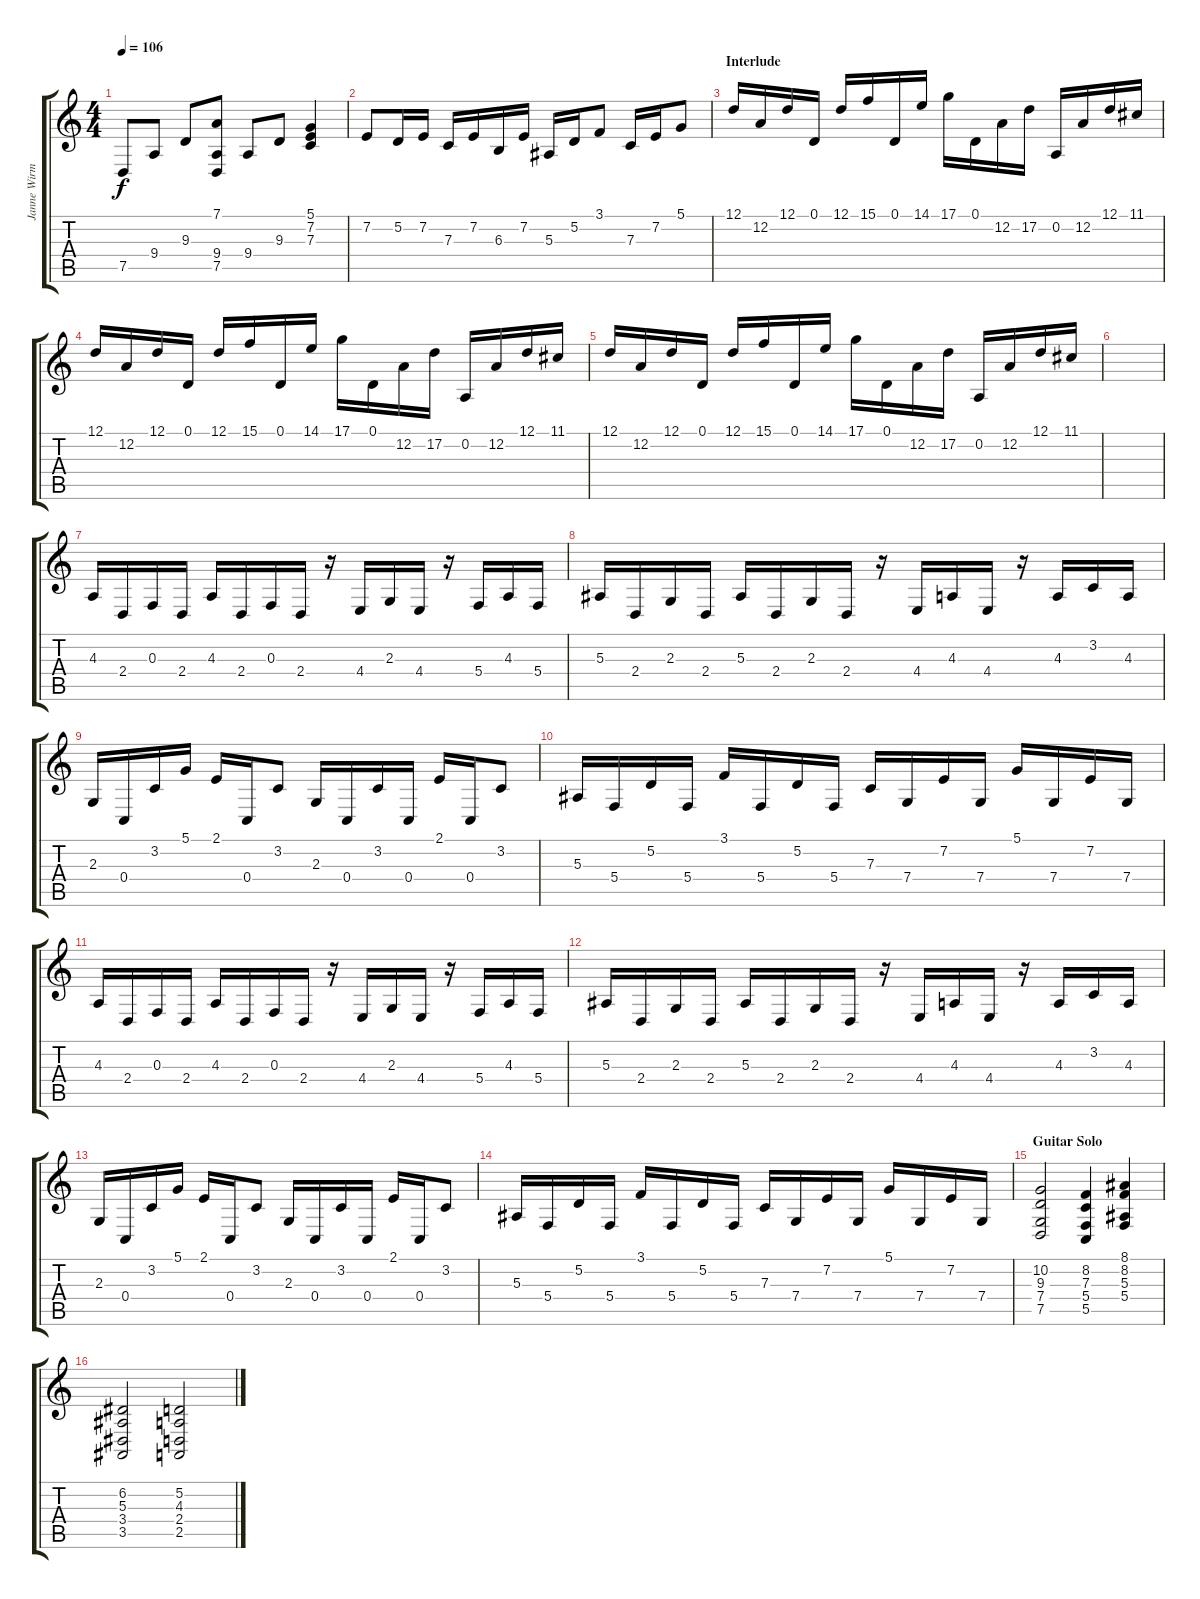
\track ("Janne Wirman" "Janne Wirm") {instrument stringensemble1}
\staff {score tabs}
\tuning (D4 A3 F3 C3 G2 D2) {hide}
\ts (4 4)
\tempo 106
\clef g2
\ks c
7.5.8{dy f} 9.4.8 9.3.8 (7.1 9.4 7.5).8 9.4.8 9.3.8 (5.1 7.2 7.3).4 |
7.2.8 5.2.16 7.2.16 7.3.16 7.2.16 6.3.16 7.2.16 5.3.16 5.2.16 3.1.8 7.3.16 7.2.16 5.1.8 |
\section ("" "Interlude")
12.1.16 12.2.16 12.1.16 0.1.16 12.1.16 15.1.16 0.1.16 14.1.16 17.1.16 0.1.16 12.2.16 17.2.16 0.2.16 12.2.16 12.1.16 11.1.16 |
12.1.16 12.2.16 12.1.16 0.1.16 12.1.16 15.1.16 0.1.16 14.1.16 17.1.16 0.1.16 12.2.16 17.2.16 0.2.16 12.2.16 12.1.16 11.1.16 |
12.1.16 12.2.16 12.1.16 0.1.16 12.1.16 15.1.16 0.1.16 14.1.16 17.1.16 0.1.16 12.2.16 17.2.16 0.2.16 12.2.16 12.1.16 11.1.16 |
|
4.3.16 2.4.16 0.3.16 2.4.16 4.3.16 2.4.16 0.3.16 2.4.16 r.16 4.4.16 2.3.16 4.4.16 r.16 5.4.16 4.3.16 5.4.16 |
5.3.16 2.4.16 2.3.16 2.4.16 5.3.16 2.4.16 2.3.16 2.4.16 r.16 4.4.16 4.3.16 4.4.16 r.16 4.3.16 3.2.16 4.3.16 |
2.3.16 0.4.16 3.2.16 5.1.16 2.1.16 0.4.16 3.2.8 2.3.16 0.4.16 3.2.16 0.4.16 2.1.16 0.4.16 3.2.8 |
5.3.16 5.4.16 5.2.16 5.4.16 3.1.16 5.4.16 5.2.16 5.4.16 7.3.16 7.4.16 7.2.16 7.4.16 5.1.16 7.4.16 7.2.16 7.4.16 |
4.3.16 2.4.16 0.3.16 2.4.16 4.3.16 2.4.16 0.3.16 2.4.16 r.16 4.4.16 2.3.16 4.4.16 r.16 5.4.16 4.3.16 5.4.16 |
5.3.16 2.4.16 2.3.16 2.4.16 5.3.16 2.4.16 2.3.16 2.4.16 r.16 4.4.16 4.3.16 4.4.16 r.16 4.3.16 3.2.16 4.3.16 |
2.3.16 0.4.16 3.2.16 5.1.16 2.1.16 0.4.16 3.2.8 2.3.16 0.4.16 3.2.16 0.4.16 2.1.16 0.4.16 3.2.8 |
5.3.16 5.4.16 5.2.16 5.4.16 3.1.16 5.4.16 5.2.16 5.4.16 7.3.16 7.4.16 7.2.16 7.4.16 5.1.16 7.4.16 7.2.16 7.4.16 |
\section ("" "Guitar Solo")
(10.2 9.3 7.4 7.5).2 (8.2 7.3 5.4 5.5).4 (8.1 8.2 5.3 5.4).4 |
(6.2 5.3 3.4 3.5).2 (5.2 4.3 2.4 2.5).2
